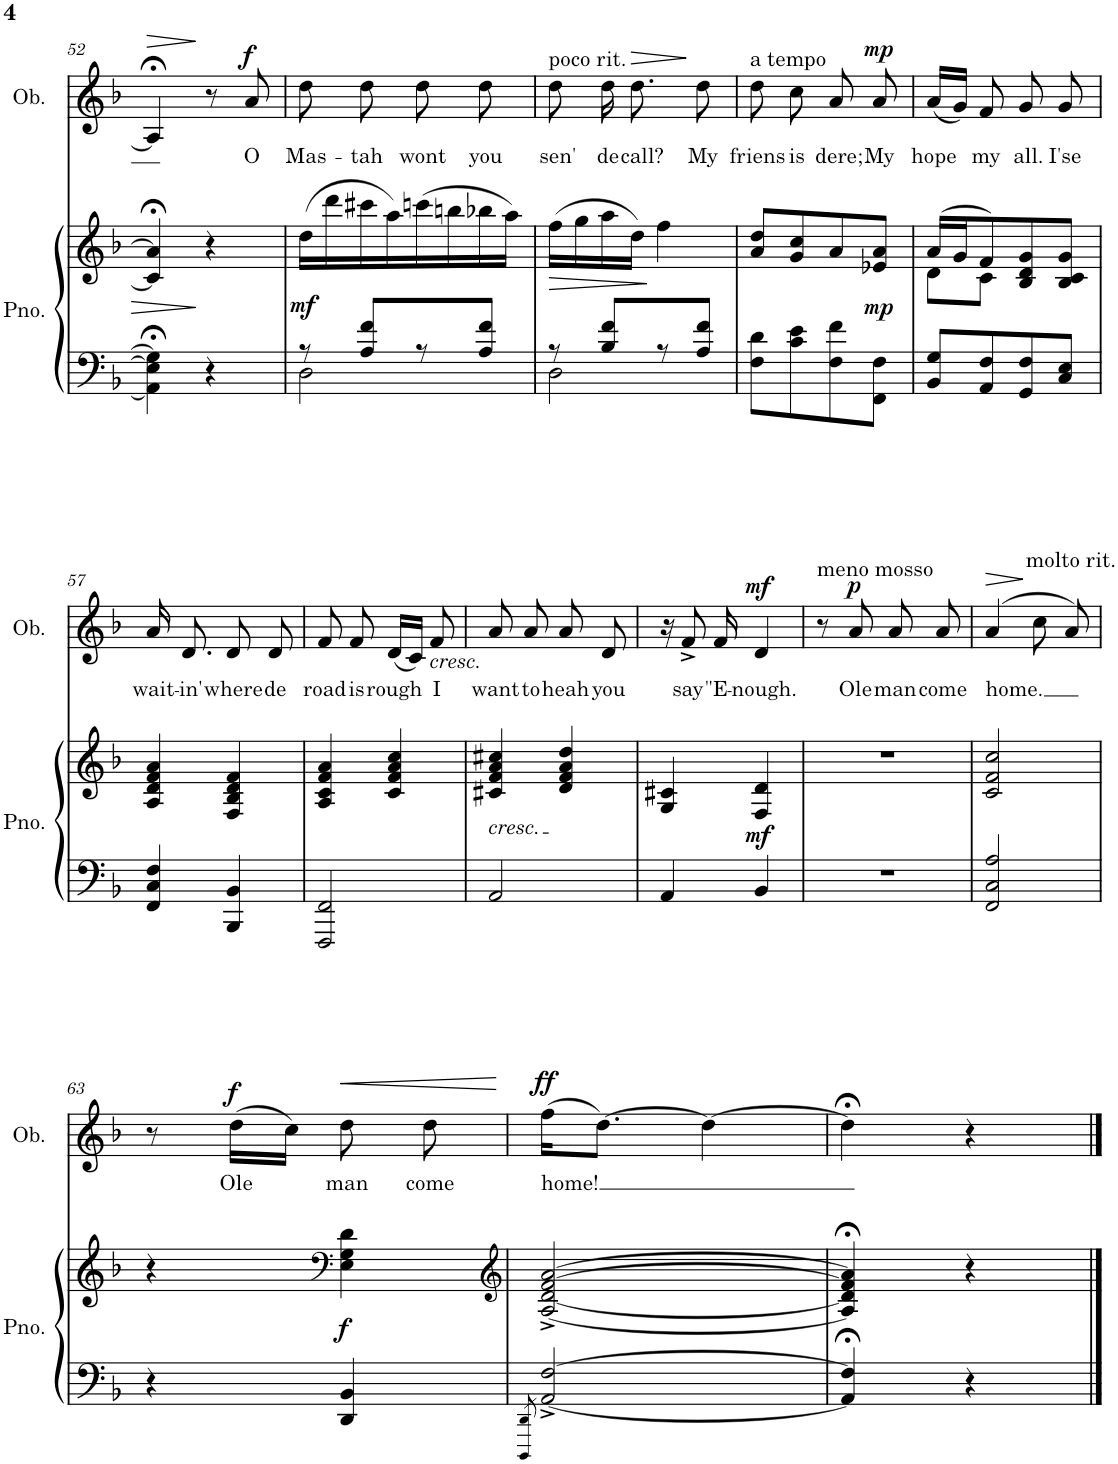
**kern	**kern	**dynam	**kern	**text	**dynam
*part2	*part2	*part2	*part1	*part1	*part1
*staff3	*staff2	*staff2/3	*staff1	*staff1	*staff1
*I"Piano	*	*	*I"Oboe	*	*
*I'Pno.	*	*	*I'Ob.	*	*
!!LO:PB:g=z
*clefF4	*clefG2	*	*clefG2	*	*
*k[b-]	*k[b-]	*	*k[b-]	*	*
*M4/8	*M4/8	*	*M4/8	*	*
=52	=52	=52	=52	=52	=52
!	!	!	!	!	!LO:HP:b
4AA\];< 4E\];< 4G\];<	4c#/];< 4a/];<	.	4A;</]	.	>
4r	4r	.	8r	.	]
!	!	!	!	!LO:LY:b	!LO:DY:a
.	.	.	8a/	O	f
=53	=53	=53	=53	=53	=53
*^	*	*	*	*	*
!	!	!	!LO:DY:b	!	!LO:LY:b	!
8r	2D\	(16dd\LL	mf	8dd\	Mas-	.
.	.	16ddd\	.	.	.	.
!	!	!	!	!	!LO:LY:b	!
8A/ 8f/L	.	16ccc#X\	.	8dd\	-tah	.
.	.	16aa\)	.	.	.	.
!	!	!	!	!	!LO:LY:b	!
8r	.	(16cccn\	.	8dd\	wont	.
.	.	16bbn\	.	.	.	.
!	!	!	!	!	!LO:LY:b	!
8A/ 8f/J	.	16bb-X\	.	8dd\	you	.
.	.	16aa\JJ)	.	.	.	.
=54	=54	=54	=54	=54	=54	=54
!	!	!	!	!LO:TX:a:t=poco rit.	!	!
!	!	!	!LO:HP:b	!	!LO:LY:b	!
8r	2D\	(16ff\LL	>	8dd\	sen'	.
.	.	16gg\	.	.	.	.
!	!	!	!	!	!LO:LY:b	!
8B-/ 8f/L	.	16aa\	.	16dd\	de	.
!	!	!	!	!	!LO:LY:b	!LO:HP:b
.	.	16dd\JJ)	.	8.dd\	call?	>
8r	.	4ff\	]	.	.	.
!	!	!	!	!	!LO:LY:b	!
8A/ 8f/J	.	.	.	8dd\	My	]
*v	*v	*	*	*	*	*
=55	=55	=55	=55	=55	=55
!	!	!	!LO:TX:a:t=a tempo	!	!
!	!	!	!	!LO:LY:b	!
8F\ 8d\L	8a/ 8dd/L	.	8dd\	friens	.
!	!	!	!	!LO:LY:b	!
8c\ 8e\	8g/ 8cc/	.	8cc\	is	.
!	!	!	!	!LO:LY:b	!
8F\ 8f\	8a/	.	8a/	dere;	.
!	!	!LO:DY:b	!	!LO:LY:b	!LO:DY:a
8FF\ 8F\J	8e-X/ 8a/J	mp	8a/	My	mp
=56	=56	=56	=56	=56	=56
*	*^	*	*	*	*
!	!	!	!	!	!LO:LY:b	!
8BB-/ 8G/L	(16a/LL	8d\L	.	(16a/LL	hope	.
.	16g/J	.	.	16g/JJ)	.	.
!	!	!	!	!	!LO:LY:b	!
8AA/ 8F/	8f/)	8c\J	.	8f/	my	.
!	!	!	!	!	!LO:LY:b	!
8GG/ 8F/	8B-/ 8d/ 8g/	4ryy	.	8g/	all.	.
!	!	!	!	!	!LO:LY:b	!
8C/ 8E/J	8B-/ 8c/ 8g/J	.	.	8g/	I'se	.
*	*v	*v	*	*	*	*
!!LO:LB:g=z
=57	=57	=57	=57	=57	=57
!	!	!	!	!LO:LY:b	!
4FF/ 4C/ 4F/	4A/ 4d/ 4f/ 4a/	.	16a/	wait-	.
!	!	!	!	!LO:LY:b	!
.	.	.	8.d/	-in'	.
!	!	!	!	!LO:LY:b	!
4BBB-/ 4BB-/	4F/ 4B-/ 4d/ 4f/	.	8d/	where	.
!	!	!	!	!LO:LY:b	!
.	.	.	8d/	de	.
=58	=58	=58	=58	=58	=58
!	!	!	!	!LO:LY:b	!
2FFF/ 2FF/	4A/ 4c/ 4f/ 4a/	.	8f/	road	.
!	!	!	!	!LO:LY:b	!
.	.	.	8f/	is	.
!	!	!	!	!LO:LY:b	!
.	4c/ 4f/ 4a/ 4cc/	.	(16d/LL	rough	.
.	.	.	16c/JJ)	.	.
!	!	!	!LO:TX:b:i:t=cresc.	!	!
!	!	!	!	!LO:LY:b	!
.	.	.	8f/	I	.
=59	=59	=59	=59	=59	=59
!	!LO:TX:b:i:t=cresc.	!	!	!	!
!	!	!	!	!LO:LY:b	!
2AA/	4c#X/ 4f/ 4a/ 4cc#X/	.	8a/	want	.
!	!	!	!	!LO:LY:b	!
.	.	.	8a/	to	.
!	!	!	!	!LO:LY:b	!
.	4d/ 4f/ 4a/ 4dd/	.	8a/	heah	.
!	!	!	!	!LO:LY:b	!
.	.	.	8d/	you	.
=60	=60	=60	=60	=60	=60
4AA/	4G/ 4c#X/	.	16r	.	.
!	!	!	!	!LO:LY:b	!
.	.	.	8f^/	say	.
!	!	!	!	!LO:LY:b	!
.	.	.	16f/	"E-	.
!	!	!LO:DY:b	!	!LO:LY:b	!LO:DY:a
4BB-/	4F/ 4d/	mf	4d/	-nough.	mf
=61	=61	=61	=61	=61	=61
!	!	!	!LO:TX:a:t=meno mosso	!	!
2r	2r	.	8r	.	.
!	!	!	!	!LO:LY:b	!LO:DY:a
.	.	.	8a/	Ole	p
!	!	!	!	!LO:LY:b	!
.	.	.	8a/	man	.
!	!	!	!	!LO:LY:b	!
.	.	.	8a/	come	.
=62	=62	=62	=62	=62	=62
!	!	!	!	!LO:LY:b	!LO:HP:b
2FF/ 2C/ 2A/	2c/ 2f/ 2cc/	.	(4a/	home.	>
.	.	.	8cc\	.	]
!	!	!	!LO:TX:a:t=molto rit.	!	!
.	.	.	8a/)	.	.
!!LO:LB:g=z
=63	=63	=63	=63	=63	=63
4r	4r	.	8r	.	.
!	!	!	!	!LO:LY:b	!LO:DY:a
.	.	.	(16dd\LL	Ole	f
.	.	.	16cc\JJ)	.	.
*	*clefF4	*	*	*	*
!	!	!LO:DY:b	!	!LO:LY:b	!LO:HP:b
4DD/ 4BB-/	4E\ 4G\ 4d\	f	8dd\	man	<
!	!	!	!	!LO:LY:b	!
.	.	.	8dd\	come	.
.	.	.	.	.	[
=64	=64	=64	=64	=64	=64
8qDDD/ 8qDD/	.	.	.	.	.
*	*clefG2	*	*	*	*
!	!	!	!	!LO:LY:b	!LO:DY:a
[2AA/^ [2F/^	[2A/^ [2d/^ [2f/^ [2a/^	.	(16ff\KL	home!	ff
.	.	.	[8.dd\J)	.	.
.	.	.	4dd\_	.	.
=65	=65	=65	=65	=65	=65
4AA/];< 4F/];<	4A/];< 4d/];< 4f/];< 4a/];<	.	4dd;<\]	.	.
4r	4r	.	4r	.	.
==	==	==	==	==	==
*-	*-	*-	*-	*-	*-
